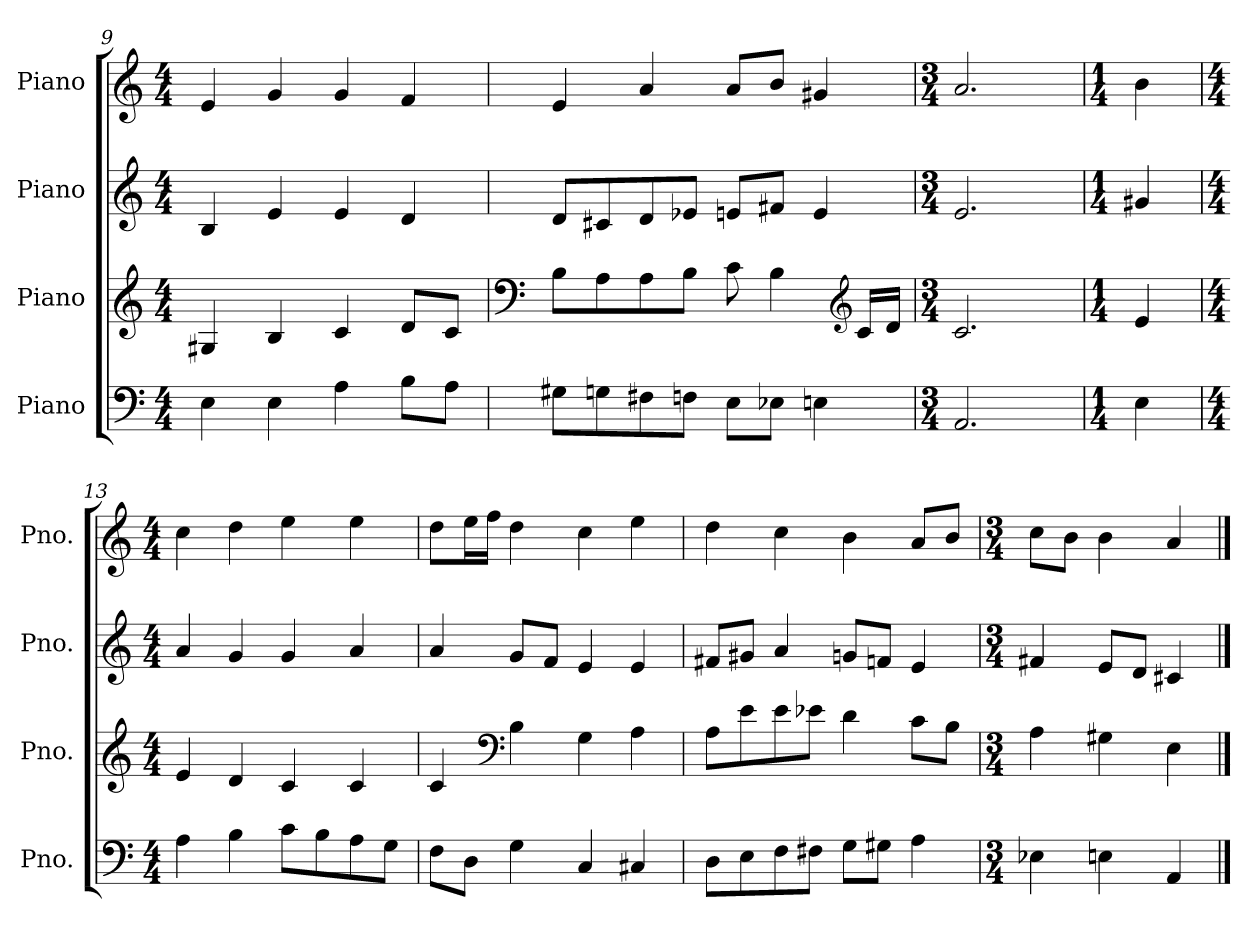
**kern	**kern	**kern	**kern
*part4	*part3	*part2	*part1
*staff4	*staff3	*staff2	*staff1
*I"Piano	*I"Piano	*I"Piano	*I"Piano
*I'Pno.	*I'Pno.	*I'Pno.	*I'Pno.
!!LO:LB:g=z
*clefF4	*clefG2	*clefG2	*clefG2
*k[]	*k[]	*k[]	*k[]
*M4/4	*M4/4	*M4/4	*M4/4
=9	=9	=9	=9
4E\	4G#X/	4B/	4e/
4E\	4B/	4e/	4g/
4A\	4c/	4e/	4g/
8B\L	8d/L	4d/	4f/
8A\J	8c/J	.	.
=10	=10	=10	=10
*	*clefF4	*	*
8G#X\L	8B\L	8d/L	4e/
8Gn\	8A\	8c#X/	.
8F#X\	8A\	8d/	4a/
8Fn\J	8B\J	8e-X/J	.
8E\L	8c\	8en/L	8a/L
8E-X\J	4B\	8f#X/J	8b/J
4En\	.	4e/	4g#X/
*	*clefG2	*	*
.	16c/LL	.	.
.	16d/JJ	.	.
=11	=11	=11	=11
*M3/4	*M3/4	*M3/4	*M3/4
2.AA/	2.c/	2.e/	2.a/
=12	=12	=12	=12
*M1/4	*M1/4	*M1/4	*M1/4
4E\	4e/	4g#X/	4b\
=13	=13	=13	=13
*M4/4	*M4/4	*M4/4	*M4/4
4A\	4e/	4a/	4cc\
4B\	4d/	4g/	4dd\
8c\L	4c/	4g/	4ee\
8B\	.	.	.
8A\	4c/	4a/	4ee\
8G\J	.	.	.
=14	=14	=14	=14
8F\L	4c/	4a/	8dd\L
8D\J	.	.	16ee\L
.	.	.	16ff\JJ
*	*clefF4	*	*
4G\	4B\	8g/L	4dd\
.	.	8f/J	.
4C/	4G\	4e/	4cc\
4C#X/	4A\	4e/	4ee\
!!LO:PB:g=z
=15	=15	=15	=15
8D\L	8A\L	8f#X/L	4dd\
8E\	8e\	8g#X/J	.
8F\	8e\	4a/	4cc\
8F#X\J	8e-X\J	.	.
8G\L	4d\	8gn/L	4b\
8G#X\J	.	8fn/J	.
4A\	8c\L	4e/	8a/L
.	8B\J	.	8b/J
=16	=16	=16	=16
*M3/4	*M3/4	*M3/4	*M3/4
4E-X\	4A\	4f#X/	8cc\L
.	.	.	8b\J
4En\	4G#X\	8e/L	4b\
.	.	8d/J	.
4AA/	4E\	4c#X/	4a/
==	==	==	==
*-	*-	*-	*-
